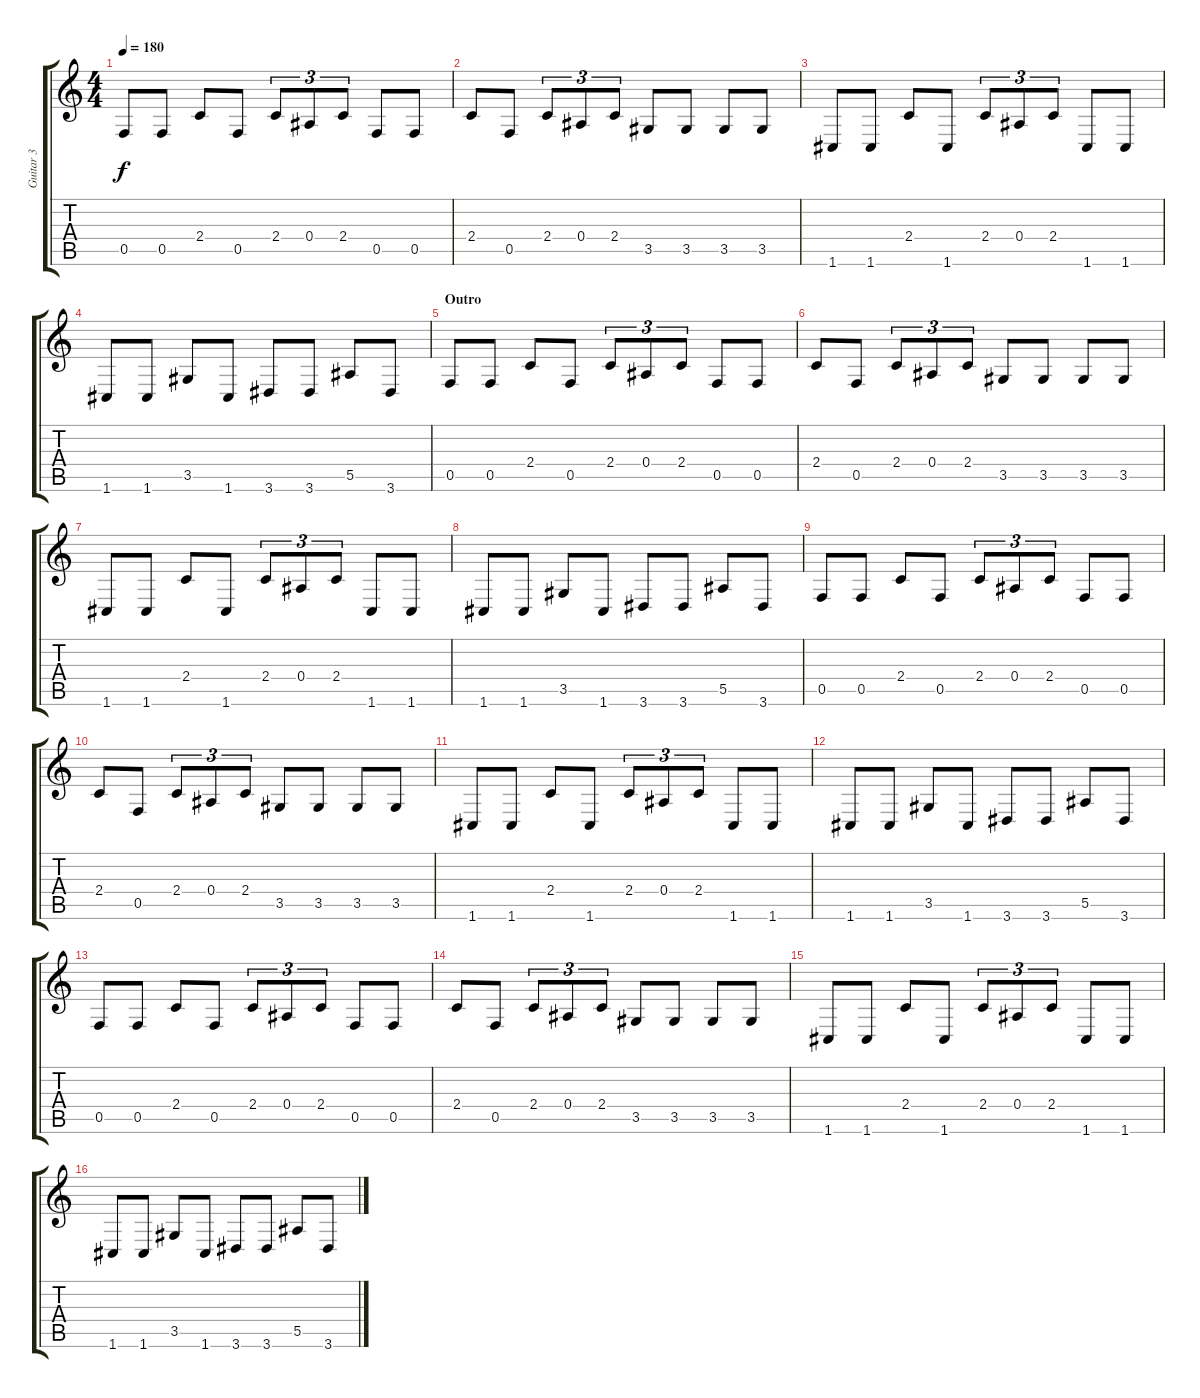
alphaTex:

\track ("Guitar 3" "Guitar 3") {instrument distortionguitar}
\staff {score tabs}
\tuning (C4 G3 Eb3 Bb2 F2 C2) {hide}
\ts (4 4)
\tempo 180
\clef g2
\ks c
0.5.8{dy f} 0.5.8 2.4.8 0.5.8 2.4.8{tu (3 2)} 0.4.8{tu (3 2)} 2.4.8{tu (3 2)} 0.5.8 0.5.8 |
2.4.8 0.5.8 2.4.8{tu (3 2)} 0.4.8{tu (3 2)} 2.4.8{tu (3 2)} 3.5.8 3.5.8 3.5.8 3.5.8 |
1.6.8 1.6.8 2.4.8 1.6.8 2.4.8{tu (3 2)} 0.4.8{tu (3 2)} 2.4.8{tu (3 2)} 1.6.8 1.6.8 |
1.6.8 1.6.8 3.5.8 1.6.8 3.6.8 3.6.8 5.5.8 3.6.8 |
\section ("" "Outro")
0.5.8 0.5.8 2.4.8 0.5.8 2.4.8{tu (3 2)} 0.4.8{tu (3 2)} 2.4.8{tu (3 2)} 0.5.8 0.5.8 |
2.4.8 0.5.8 2.4.8{tu (3 2)} 0.4.8{tu (3 2)} 2.4.8{tu (3 2)} 3.5.8 3.5.8 3.5.8 3.5.8 |
1.6.8 1.6.8 2.4.8 1.6.8 2.4.8{tu (3 2)} 0.4.8{tu (3 2)} 2.4.8{tu (3 2)} 1.6.8 1.6.8 |
1.6.8 1.6.8 3.5.8 1.6.8 3.6.8 3.6.8 5.5.8 3.6.8 |
0.5.8 0.5.8 2.4.8 0.5.8 2.4.8{tu (3 2)} 0.4.8{tu (3 2)} 2.4.8{tu (3 2)} 0.5.8 0.5.8 |
2.4.8 0.5.8 2.4.8{tu (3 2)} 0.4.8{tu (3 2)} 2.4.8{tu (3 2)} 3.5.8 3.5.8 3.5.8 3.5.8 |
1.6.8 1.6.8 2.4.8 1.6.8 2.4.8{tu (3 2)} 0.4.8{tu (3 2)} 2.4.8{tu (3 2)} 1.6.8 1.6.8 |
1.6.8 1.6.8 3.5.8 1.6.8 3.6.8 3.6.8 5.5.8 3.6.8 |
0.5.8 0.5.8 2.4.8 0.5.8 2.4.8{tu (3 2)} 0.4.8{tu (3 2)} 2.4.8{tu (3 2)} 0.5.8 0.5.8 |
2.4.8 0.5.8 2.4.8{tu (3 2)} 0.4.8{tu (3 2)} 2.4.8{tu (3 2)} 3.5.8 3.5.8 3.5.8 3.5.8 |
1.6.8 1.6.8 2.4.8 1.6.8 2.4.8{tu (3 2)} 0.4.8{tu (3 2)} 2.4.8{tu (3 2)} 1.6.8 1.6.8 |
1.6.8 1.6.8 3.5.8 1.6.8 3.6.8 3.6.8 5.5.8 3.6.8
